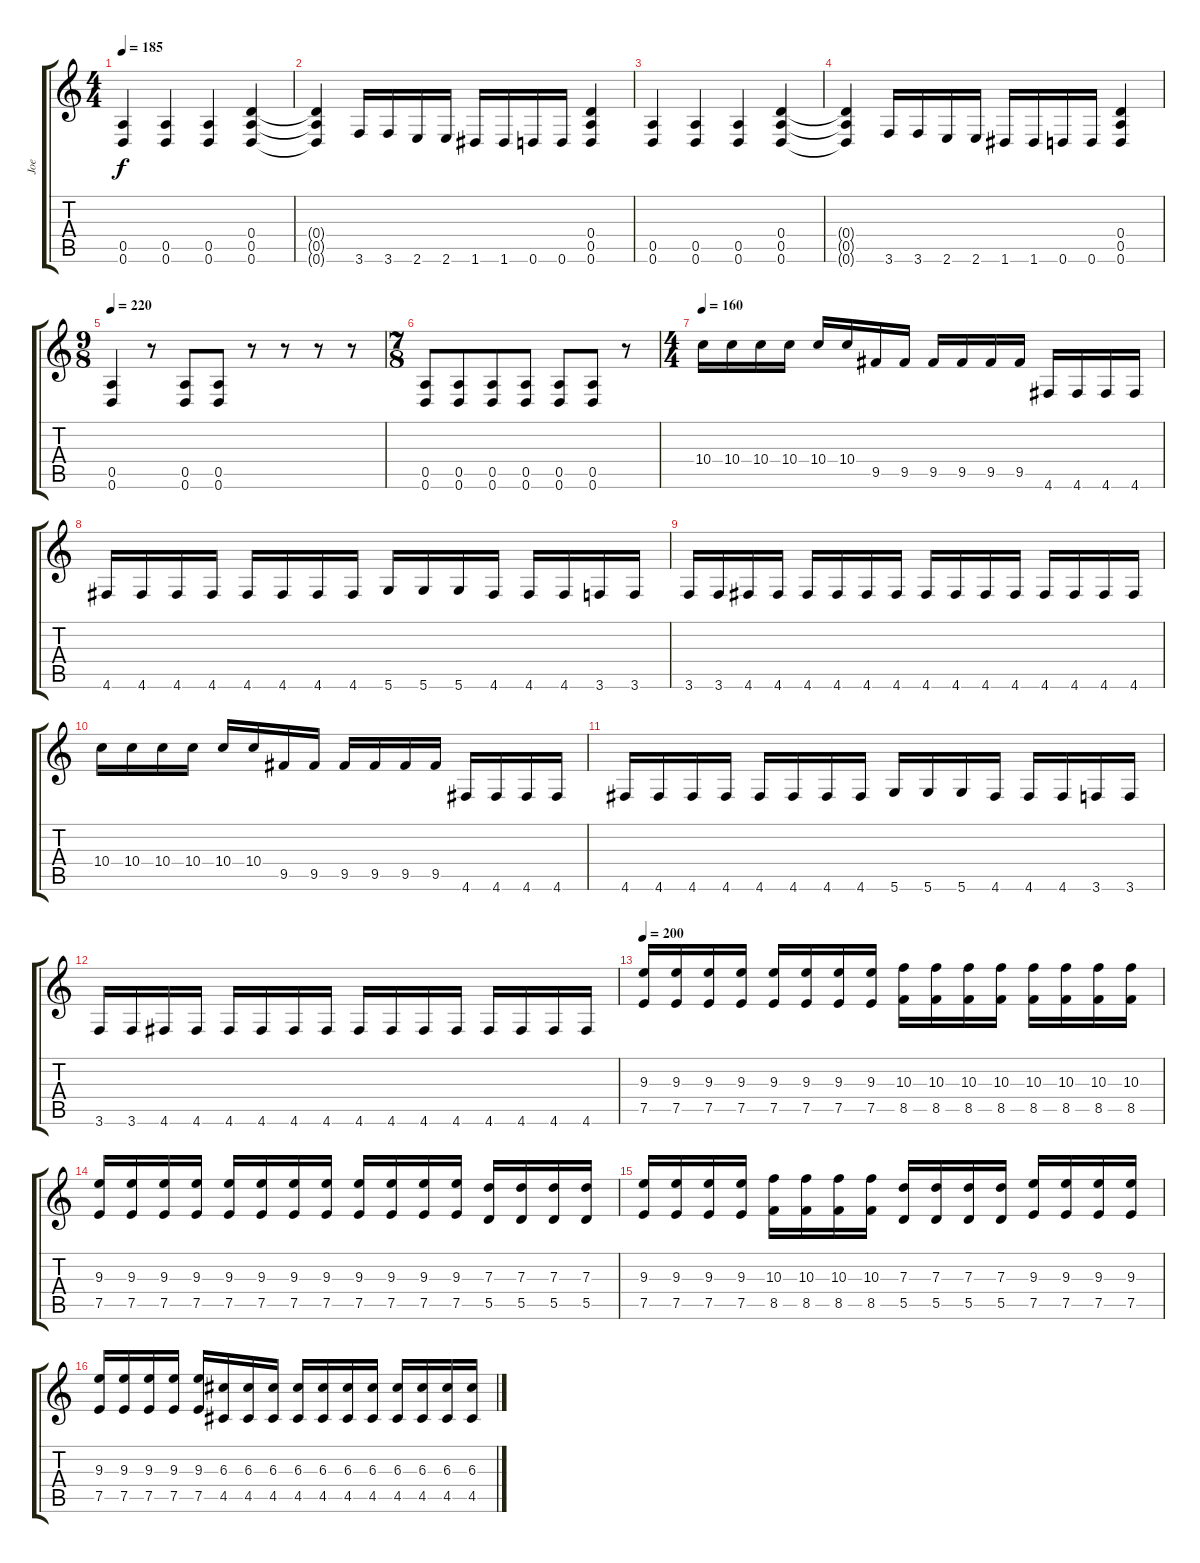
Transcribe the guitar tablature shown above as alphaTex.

\track ("Joe" "Joe") {instrument distortionguitar}
\staff {score tabs}
\tuning (E4 B3 G3 D3 A2 D2) {hide}
\ts (4 4)
\tempo 185
\clef g2
\ks c
(0.5 0.6).4{dy f} (0.5 0.6).4 (0.5 0.6).4 (0.4 0.5 0.6).4 |
(0.4{t} 0.5{t} 0.6{t}).4 3.6.16 3.6.16 2.6.16 2.6.16 1.6.16 1.6.16 0.6.16 0.6.16 (0.4 0.5 0.6).4 |
(0.5 0.6).4 (0.5 0.6).4 (0.5 0.6).4 (0.4 0.5 0.6).4 |
(0.4{t} 0.5{t} 0.6{t}).4 3.6.16 3.6.16 2.6.16 2.6.16 1.6.16 1.6.16 0.6.16 0.6.16 (0.4 0.5 0.6).4 |
\ts (9 8)
\tempo 220
(0.5 0.6).4 r.8 (0.5 0.6).8 (0.5 0.6).8 r.8 r.8 r.8 r.8 |
\ts (7 8)
(0.5 0.6).8 (0.5 0.6).8 (0.5 0.6).8 (0.5 0.6).8 (0.5 0.6).8 (0.5 0.6).8 r.8 |
\ts (4 4)
\tempo 160
10.4.16 10.4.16 10.4.16 10.4.16 10.4.16 10.4.16 9.5.16 9.5.16 9.5.16 9.5.16 9.5.16 9.5.16 4.6.16 4.6.16 4.6.16 4.6.16 |
4.6.16 4.6.16 4.6.16 4.6.16 4.6.16 4.6.16 4.6.16 4.6.16 5.6.16 5.6.16 5.6.16 4.6.16 4.6.16 4.6.16 3.6.16 3.6.16 |
3.6.16 3.6.16 4.6.16 4.6.16 4.6.16 4.6.16 4.6.16 4.6.16 4.6.16 4.6.16 4.6.16 4.6.16 4.6.16 4.6.16 4.6.16 4.6.16 |
10.4.16 10.4.16 10.4.16 10.4.16 10.4.16 10.4.16 9.5.16 9.5.16 9.5.16 9.5.16 9.5.16 9.5.16 4.6.16 4.6.16 4.6.16 4.6.16 |
4.6.16 4.6.16 4.6.16 4.6.16 4.6.16 4.6.16 4.6.16 4.6.16 5.6.16 5.6.16 5.6.16 4.6.16 4.6.16 4.6.16 3.6.16 3.6.16 |
3.6.16 3.6.16 4.6.16 4.6.16 4.6.16 4.6.16 4.6.16 4.6.16 4.6.16 4.6.16 4.6.16 4.6.16 4.6.16 4.6.16 4.6.16 4.6.16 |
\tempo 200
(9.3 7.5).16 (9.3 7.5).16 (9.3 7.5).16 (9.3 7.5).16 (9.3 7.5).16 (9.3 7.5).16 (9.3 7.5).16 (9.3 7.5).16 (10.3 8.5).16 (10.3 8.5).16 (10.3 8.5).16 (10.3 8.5).16 (10.3 8.5).16 (10.3 8.5).16 (10.3 8.5).16 (10.3 8.5).16 |
(9.3 7.5).16 (9.3 7.5).16 (9.3 7.5).16 (9.3 7.5).16 (9.3 7.5).16 (9.3 7.5).16 (9.3 7.5).16 (9.3 7.5).16 (9.3 7.5).16 (9.3 7.5).16 (9.3 7.5).16 (9.3 7.5).16 (7.3 5.5).16 (7.3 5.5).16 (7.3 5.5).16 (7.3 5.5).16 |
(9.3 7.5).16 (9.3 7.5).16 (9.3 7.5).16 (9.3 7.5).16 (10.3 8.5).16 (10.3 8.5).16 (10.3 8.5).16 (10.3 8.5).16 (7.3 5.5).16 (7.3 5.5).16 (7.3 5.5).16 (7.3 5.5).16 (9.3 7.5).16 (9.3 7.5).16 (9.3 7.5).16 (9.3 7.5).16 |
(9.3 7.5).16 (9.3 7.5).16 (9.3 7.5).16 (9.3 7.5).16 (9.3 7.5).16 (6.3 4.5).16 (6.3 4.5).16 (6.3 4.5).16 (6.3 4.5).16 (6.3 4.5).16 (6.3 4.5).16 (6.3 4.5).16 (6.3 4.5).16 (6.3 4.5).16 (6.3 4.5).16 (6.3 4.5).16
